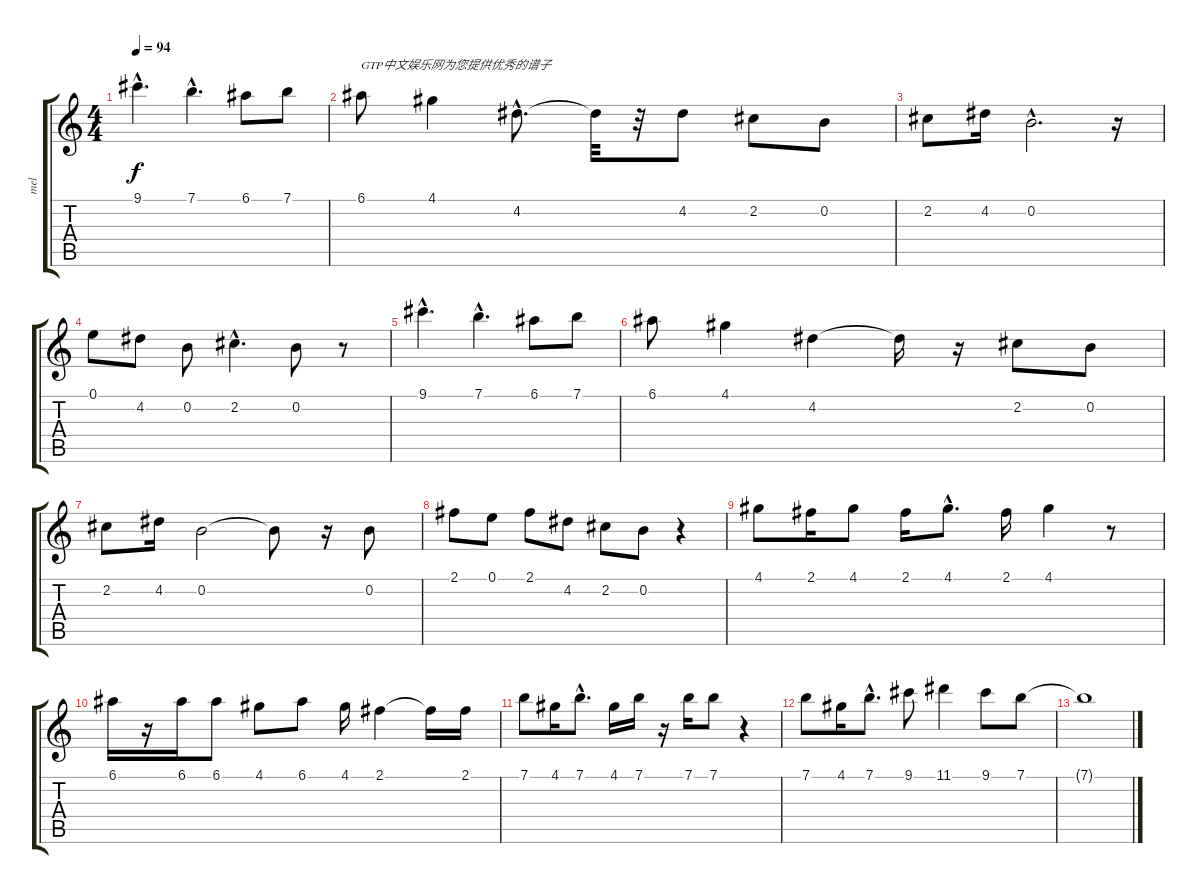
\track ("mel" "mel") {instrument overdrivenguitar}
\staff {score tabs}
\tuning (E4 B3 G3 D3 A2 E2) {hide}
\ts (4 4)
\tempo 94
\clef g2
\ks c
9.1{hac}.4{d dy f instrument overdrivenguitar} 7.1{hac}.4{d} 6.1.8 7.1.8 |
6.1.8{txt "GTP中文娱乐网为您提供优秀的谱子"} 4.1.4 4.2{hac}.8{d} 4.2{t}.32 r.32 4.2.8 2.2.8 0.2.8 |
2.2.8 4.2.16 0.2{hac}.2{d} r.16 |
0.1.8 4.2.8 0.2.8 2.2{hac}.4{d} 0.2.8 r.8 |
9.1{hac}.4{d} 7.1{hac}.4{d} 6.1.8 7.1.8 |
6.1.8 4.1.4 4.2.4 4.2{t}.16 r.16 2.2.8 0.2.8 |
2.2.8 4.2.16 0.2.2 0.2{t}.8 r.16 0.2.8 |
2.1.8 0.1.8 2.1.8 4.2.8 2.2.8 0.2.8 r.4 |
4.1.8 2.1.16 4.1.8 2.1.16 4.1{hac}.8{d} 2.1.16 4.1.4 r.8 |
6.1.16 r.16 6.1.16 6.1.8 4.1.8 6.1.8 4.1.16 2.1.4 2.1{t}.16 2.1.16 |
7.1.8 4.1.16 7.1{hac}.8{d} 4.1.16 7.1.16 r.16 7.1.16 7.1.8 r.4 |
7.1.8 4.1.16 7.1{hac}.8{d} 9.1.8 11.1.4 9.1.8 7.1.8 |
7.1{t}.1
